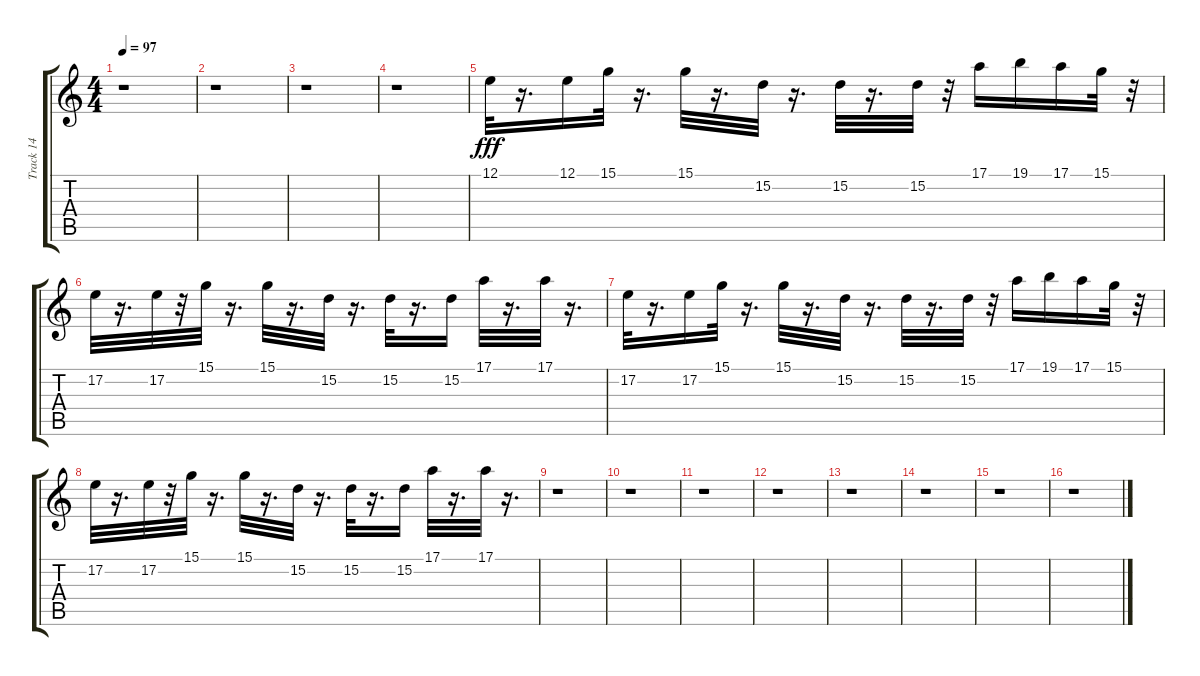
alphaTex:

\track ("Track 14" "Track 14") {instrument lead1square}
\staff {score tabs}
\tuning (E4 B3 G3 D3 A2 E2) {hide}
\ts (4 4)
\tempo 97
\clef g2
\ks c
r.1{dy fff} |
r.1 |
r.1 |
r.1 |
12.1.32 r.16{d} 12.1.16 15.1.32 r.16{d} 15.1.32 r.16{d} 15.2.32 r.16{d} 15.2.32 r.16{d} 15.2.32 r.32 17.1.16 19.1.16 17.1.16 15.1.32 r.32 |
17.2.32 r.16{d} 17.2.32 r.32 15.1.32 r.16{d} 15.1.32 r.16{d} 15.2.32 r.16{d} 15.2.32 r.16{d} 15.2.16 17.1.32 r.16{d} 17.1.32 r.16{d} |
17.2.32 r.16{d} 17.2.16 15.1.32 r.16{d} 15.1.32 r.16{d} 15.2.32 r.16{d} 15.2.32 r.16{d} 15.2.32 r.32 17.1.16 19.1.16 17.1.16 15.1.32 r.32 |
17.2.32 r.16{d} 17.2.32 r.32 15.1.32 r.16{d} 15.1.32 r.16{d} 15.2.32 r.16{d} 15.2.32 r.16{d} 15.2.16 17.1.32 r.16{d} 17.1.32 r.16{d} |
r.1 |
r.1 |
r.1 |
r.1 |
r.1 |
r.1 |
r.1 |
r.1
